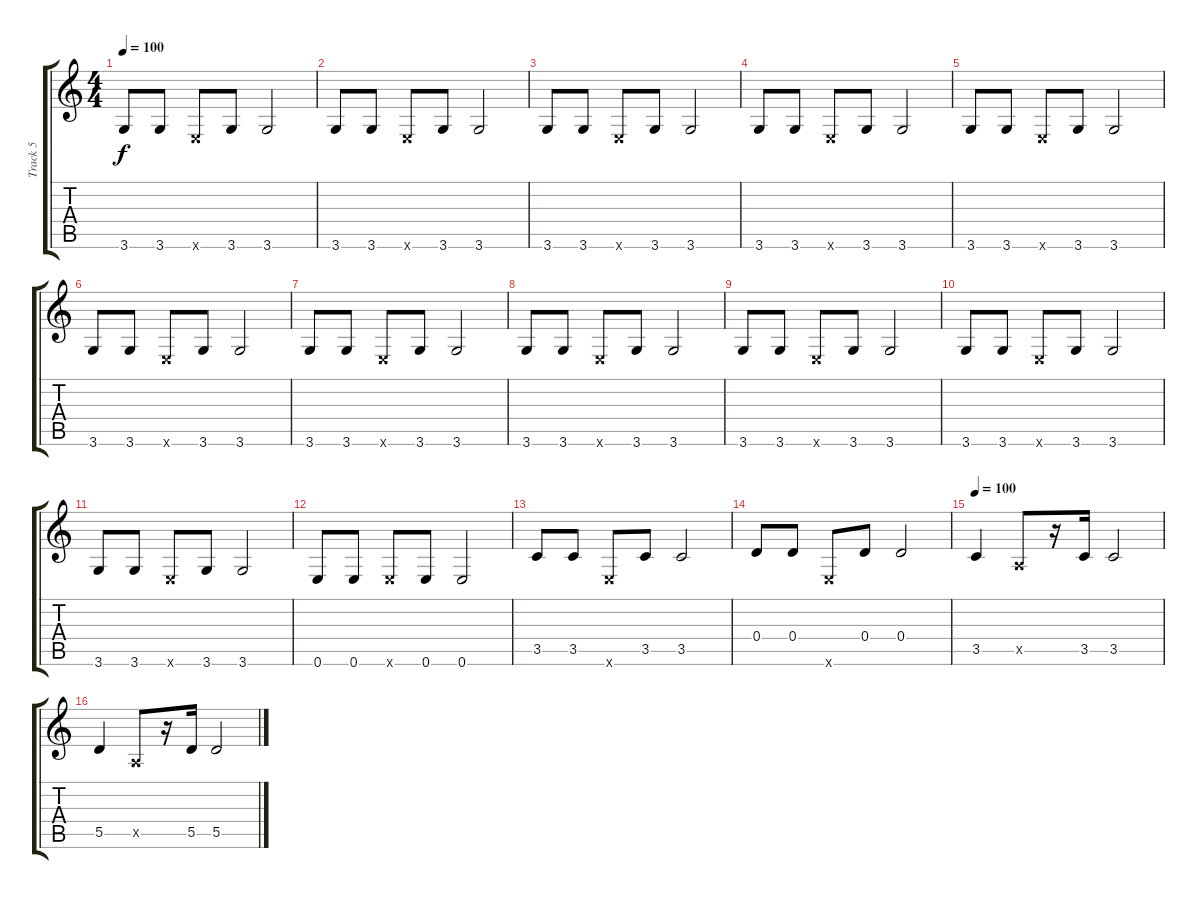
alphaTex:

\track ("Track 5" "Track 5") {instrument acousticbass}
\staff {score tabs}
\tuning (E4 B3 G3 D3 A2 E2) {hide}
\ts (4 4)
\tempo 100
\clef g2
\ks c
3.6.8{dy f} 3.6.8 0.6{x}.8 3.6.8 3.6.2 |
3.6.8 3.6.8 0.6{x}.8 3.6.8 3.6.2 |
3.6.8 3.6.8 0.6{x}.8 3.6.8 3.6.2 |
3.6.8 3.6.8 0.6{x}.8 3.6.8 3.6.2 |
3.6.8 3.6.8 0.6{x}.8 3.6.8 3.6.2 |
3.6.8 3.6.8 0.6{x}.8 3.6.8 3.6.2 |
3.6.8 3.6.8 0.6{x}.8 3.6.8 3.6.2 |
3.6.8 3.6.8 0.6{x}.8 3.6.8 3.6.2 |
3.6.8 3.6.8 0.6{x}.8 3.6.8 3.6.2 |
3.6.8 3.6.8 0.6{x}.8 3.6.8 3.6.2 |
3.6.8 3.6.8 0.6{x}.8 3.6.8 3.6.2 |
0.6.8 0.6.8 0.6{x}.8 0.6.8 0.6.2 |
3.5.8 3.5.8 0.6{x}.8 3.5.8 3.5.2 |
0.4.8 0.4.8 0.6{x}.8 0.4.8 0.4.2 |
\tempo 100
3.5.4 0.5{x}.8 r.16 3.5.16 3.5.2 |
5.5.4 0.5{x}.8 r.16 5.5.16 5.5.2
